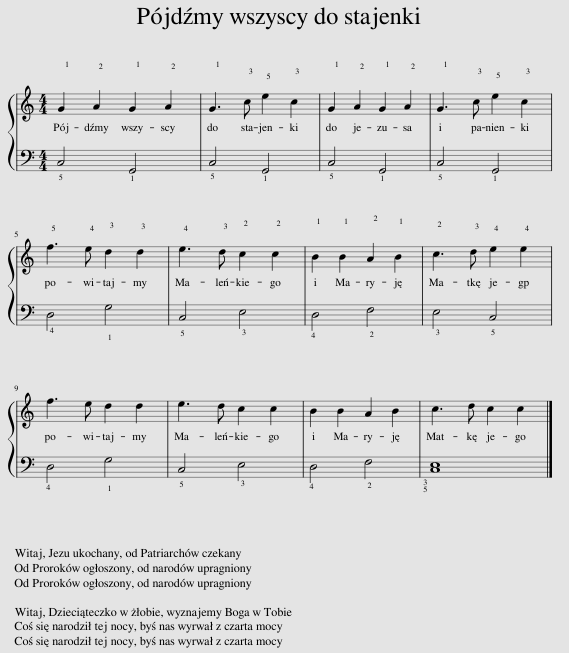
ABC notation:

X:1
%%score { 1 | 2 }
L:1/8
M:4/4
I:linebreak $
K:C
V:1 treble
V:2 bass
V:1
 !1!G2 !2!A2 !1!G2 !2!A2 | !1!G3 !3!c !5!e2 !3!c2 | !1!G2 !2!A2 !1!G2 !2!A2 | !1!G3 !3!c !5!e2 !3!c2 |$ !5!f3 !4!e !3!d2 !3!d2 | %5
 !4!e3 !3!d !2!c2 !2!c2 | !1!B2 !1!B2 !2!A2 !1!B2 | !2!c3 !3!d !4!e2 !4!e2 |$ f3 e d2 d2 | e3 d c2 c2 | %10
 B2 B2 A2 B2 | c3 d c2 c2 |] %12
V:2
 !5!C,4 !1!G,,4 | !5!C,4 !1!G,,4 | !5!C,4 !1!G,,4 | !5!C,4 !1!G,,4 |$ !4!D,4 !1!G,4 | %5
 !5!C,4 !3!E,4 | !4!D,4 !2!F,4 | !3!E,4 !5!C,4 |$ !4!D,4 !1!G,4 | !5!C,4 !3!E,4 | %10
 !4!D,4 !2!F,4 | !5!!3![C,E,]8 |] %12
